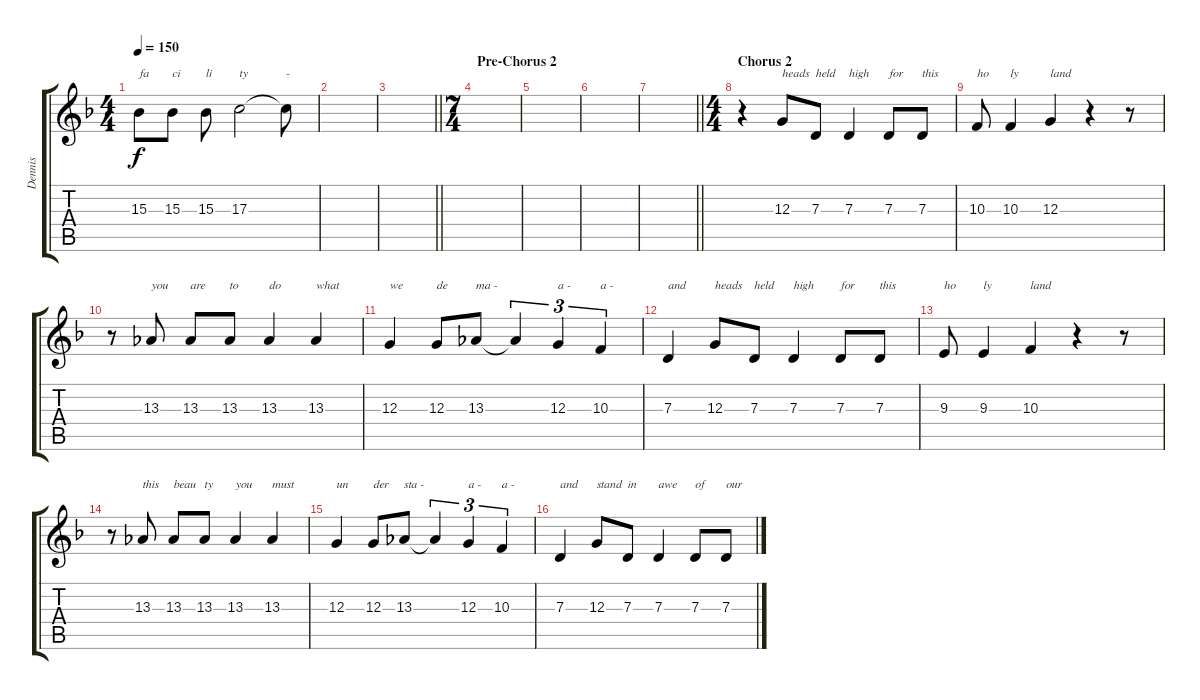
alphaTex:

\track ("Dennis" "Dennis") {instrument tenorsax}
\staff {score tabs}
\tuning (E4 B3 G3 D3 A2 E2) {hide}
\ts (4 4)
\tempo 150
\clef g2
\ks dminor
15.3.8{txt "fa" dy f} 15.3.8{txt "ci"} 15.3.8{txt "li"} 17.3.2{txt "ty"} 17.3{t}.8{txt "-"} |
|
\barLineRight lightlight
|
\ts (7 4)
\section ("" "Pre-Chorus 2")
|
|
|
\barLineRight lightlight
|
\ts (4 4)
\section ("" "Chorus 2")
r.4 12.3.8{txt "heads"} 7.3.8{txt "held"} 7.3.4{txt "high"} 7.3.8{txt "for"} 7.3.8{txt "this"} |
10.3.8{txt "ho"} 10.3.4{txt "ly"} 12.3.4{txt "land"} r.4 r.8 |
r.8 13.3.8{txt "you"} 13.3.8{txt "are"} 13.3.8{txt "to"} 13.3.4{txt "do"} 13.3.4{txt "what"} |
12.3.4{txt "we"} 12.3.8{txt "de"} 13.3.8{txt "ma -"} 13.3{t}.4{tu (3 2)} 12.3.4{tu (3 2) txt "a -"} 10.3.4{tu (3 2) txt "a -"} |
7.3.4{txt "and"} 12.3.8{txt "heads"} 7.3.8{txt "held"} 7.3.4{txt "high"} 7.3.8{txt "for"} 7.3.8{txt "this"} |
9.3.8{txt "ho"} 9.3.4{txt "ly"} 10.3.4{txt "land"} r.4 r.8 |
r.8 13.3.8{txt "this"} 13.3.8{txt "beau"} 13.3.8{txt "ty"} 13.3.4{txt "you"} 13.3.4{txt "must"} |
12.3.4{txt "un"} 12.3.8{txt "der"} 13.3.8{txt "sta -"} 13.3{t}.4{tu (3 2)} 12.3.4{tu (3 2) txt "a -"} 10.3.4{tu (3 2) txt "a -"} |
7.3.4{txt "and"} 12.3.8{txt "stand"} 7.3.8{txt "in"} 7.3.4{txt "awe"} 7.3.8{txt "of"} 7.3.8{txt "our"}
